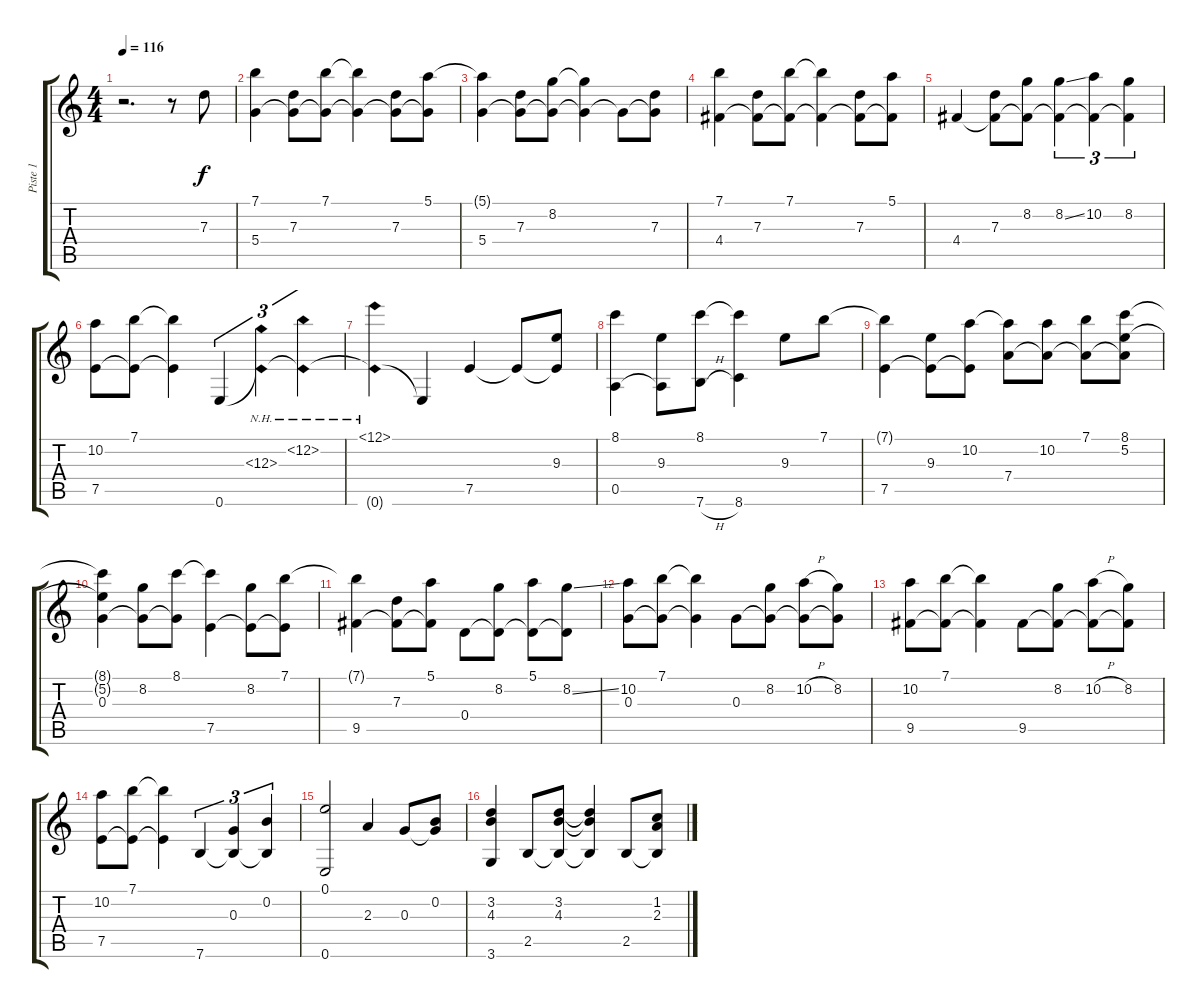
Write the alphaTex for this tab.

\track ("Piste 1" "Piste 1") {instrument acousticguitarsteel}
\staff {score tabs}
\tuning (E4 B3 G3 D3 A2 E2) {hide}
\ts (4 4)
\tempo 116
\clef g2
\ks c
r.2{d dy f instrument acousticguitarsteel} r.8 7.3.8 |
(7.1 5.4).4 (7.3 5.4{t}).8 (7.1 5.4{t}).8 (7.1{t} 5.4{t}).4 (7.3 5.4{t}).8 (5.1 5.4{t}).8 |
(5.1{t} 5.4).4 (7.3 5.4{t}).8 (8.2 5.4{t}).8 (8.2{t} 5.4{t}).4 5.4{t}.8 (7.3 5.4{t}).8 |
(7.1 4.4).4 (7.3 4.4{t}).8 (7.1 4.4{t}).8 (7.1{t} 4.4{t}).4 (7.3 4.4{t}).8 (5.1 4.4{t}).8 |
4.4.4 (7.3 4.4{t}).8 (8.2 4.4{t}).8 (8.2{ss} 4.4{t}).4{tu (3 2)} (10.2 4.4{t}).4{tu (3 2)} (8.2 4.4{t}).4{tu (3 2)} |
(10.2 7.5).8 (7.1 7.5{t}).8 (7.1{t} 7.5{t}).4 0.6.4{tu (3 2)} (12.3{nh} 0.6{nh t}).4{tu (3 2)} (12.2{nh} 0.6{nh t}).4{tu (3 2)} |
(12.1{nh} 0.6{nh t}).4 0.6{t}.4 7.5.4 7.5{t}.8 (9.3 7.5{t}).8 |
(8.1 0.5).4 (9.3 0.5{t}).8 (8.1 7.6{h}).8 (8.1{t} 8.6).4 9.3.8 7.1.8 |
(7.1{t} 7.5).4 (9.3 7.5{t}).8 (10.2 7.5{t}).8 (10.2{t} 7.4).8 (10.2 7.4{t}).8 (7.1 7.4{t}).8 (8.1 5.2 7.4{t}).8 |
(8.1{t} 5.2{t} 0.3).4 (8.2 0.3{t}).8 (8.1 0.3{t}).8 (8.1{t} 7.5).4 (8.2 7.5{t}).8 (7.1 7.5{t}).8 |
(7.1{t} 9.5).4 (7.3 9.5{t}).8 (5.1 9.5{t}).8 0.4.8 (8.2 0.4{t}).8 (5.1 0.4{t}).8 (8.2{ss} 0.4{t}).8 |
(10.2 0.3).8 (7.1 0.3{t}).8 (7.1{t} 0.3{t}).4 0.3.8 (8.2 0.3{t}).8 (10.2{h} 0.3{t}).8 (8.2 0.3{t}).8 |
(10.2 9.5).8 (7.1 9.5{t}).8 (7.1{t} 9.5{t}).4 9.5.8 (8.2 9.5{t}).8 (10.2{h} 9.5{t}).8 (8.2 9.5{t}).8 |
(10.2 7.5).8 (7.1 7.5{t}).8 (7.1{t} 7.5{t}).4 7.6.4{tu (3 2)} (0.3 7.6{t}).4{tu (3 2)} (0.2 7.6{t}).4{tu (3 2)} |
(0.1 0.6).2 2.3.4 0.3.8 (0.2 0.3{t}).8 |
(3.2 4.3 3.6).4 2.5.8 (3.2 4.3 2.5{t}).8 (3.2{t} 4.3{t} 2.5{t}).4 2.5.8 (1.2 2.3 2.5{t}).8
